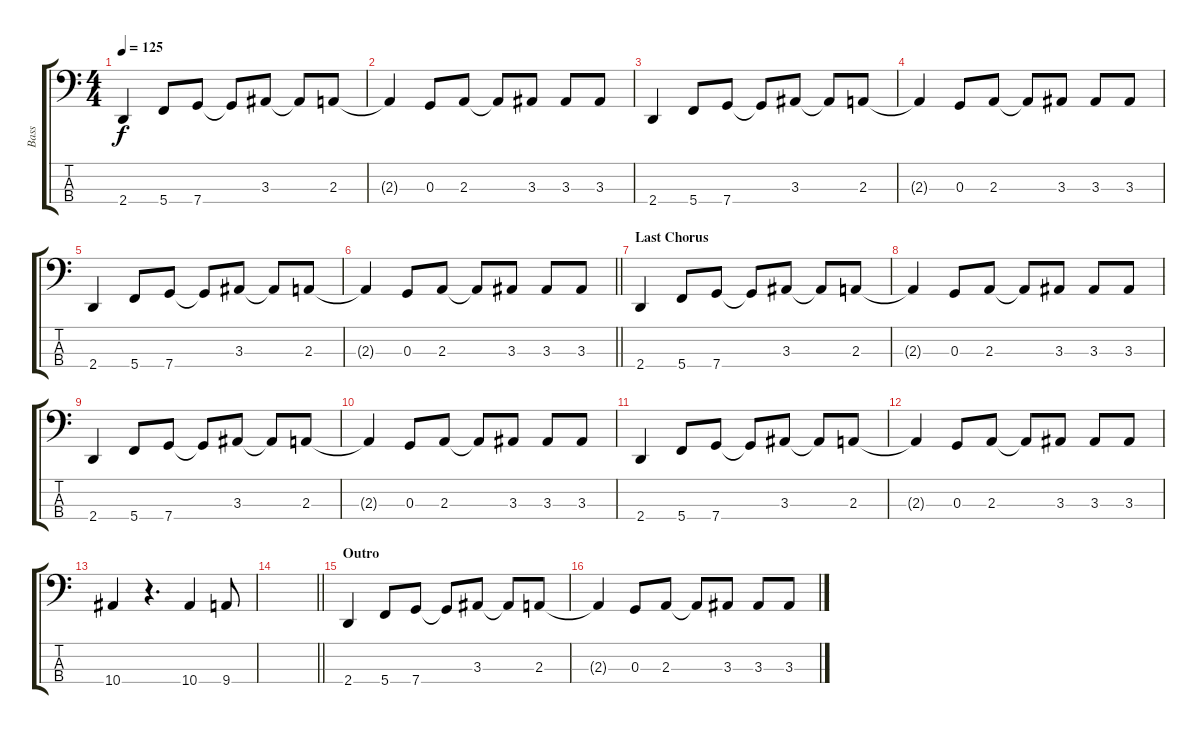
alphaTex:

\track ("Bass" "Bass") {instrument electricbassfinger}
\staff {score tabs}
\tuning (F2 C2 G1 C1) {hide}
\ts (4 4)
\tempo 125
\clef f4
\ks c
2.4.4{dy f} 5.4.8 7.4.8 7.4{t}.8 3.3.8 3.3{t}.8 2.3.8 |
2.3{t}.4 0.3.8 2.3.8 2.3{t}.8 3.3.8 3.3.8 3.3.8 |
2.4.4 5.4.8 7.4.8 7.4{t}.8 3.3.8 3.3{t}.8 2.3.8 |
2.3{t}.4 0.3.8 2.3.8 2.3{t}.8 3.3.8 3.3.8 3.3.8 |
2.4.4 5.4.8 7.4.8 7.4{t}.8 3.3.8 3.3{t}.8 2.3.8 |
\barLineRight lightlight
2.3{t}.4 0.3.8 2.3.8 2.3{t}.8 3.3.8 3.3.8 3.3.8 |
\section ("" "Last Chorus")
2.4.4 5.4.8 7.4.8 7.4{t}.8 3.3.8 3.3{t}.8 2.3.8 |
2.3{t}.4 0.3.8 2.3.8 2.3{t}.8 3.3.8 3.3.8 3.3.8 |
2.4.4 5.4.8 7.4.8 7.4{t}.8 3.3.8 3.3{t}.8 2.3.8 |
2.3{t}.4 0.3.8 2.3.8 2.3{t}.8 3.3.8 3.3.8 3.3.8 |
2.4.4 5.4.8 7.4.8 7.4{t}.8 3.3.8 3.3{t}.8 2.3.8 |
2.3{t}.4 0.3.8 2.3.8 2.3{t}.8 3.3.8 3.3.8 3.3.8 |
10.4.4 r.4{d} 10.4.4 9.4.8 |
\barLineRight lightlight
|
\section ("" "Outro")
2.4.4 5.4.8 7.4.8 7.4{t}.8 3.3.8 3.3{t}.8 2.3.8 |
2.3{t}.4 0.3.8 2.3.8 2.3{t}.8 3.3.8 3.3.8 3.3.8
